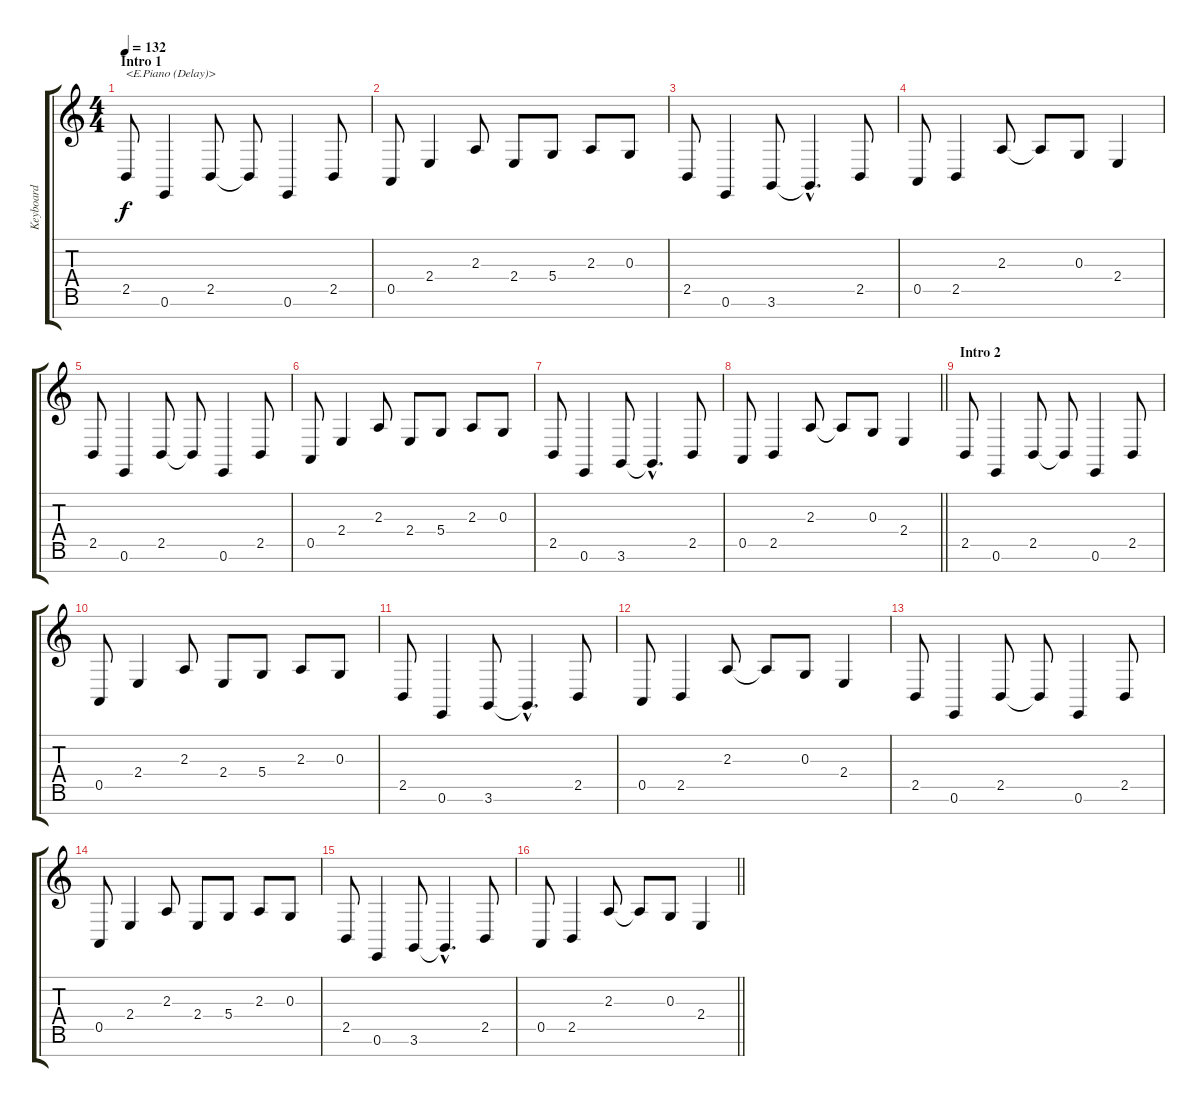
\track ("Keyboard" "Keyboard") {instrument electricpiano1}
\staff {score tabs}
\tuning (E4 B3 G3 D3 A2 E2 B1) {hide}
\ts (4 4)
\section ("" "Intro 1")
\tempo 132
\clef g2
\ks c
2.5.8{txt "<E.Piano (Delay)>" dy f instrument electricpiano1} 0.6.4 2.5.8 2.5{t}.8 0.6.4 2.5.8 |
0.5.8 2.4.4 2.3.8 2.4.8 5.4.8 2.3.8 0.3.8 |
2.5.8 0.6.4 3.6.8 3.6{hac t}.4{d} 2.5.8 |
0.5.8 2.5.4 2.3.8 2.3{t}.8 0.3.8 2.4.4 |
2.5.8 0.6.4 2.5.8 2.5{t}.8 0.6.4 2.5.8 |
0.5.8 2.4.4 2.3.8 2.4.8 5.4.8 2.3.8 0.3.8 |
2.5.8 0.6.4 3.6.8 3.6{hac t}.4{d} 2.5.8 |
\barLineRight lightlight
0.5.8 2.5.4 2.3.8 2.3{t}.8 0.3.8 2.4.4 |
\section ("" "Intro 2")
2.5.8 0.6.4 2.5.8 2.5{t}.8 0.6.4 2.5.8 |
0.5.8 2.4.4 2.3.8 2.4.8 5.4.8 2.3.8 0.3.8 |
2.5.8 0.6.4 3.6.8 3.6{hac t}.4{d} 2.5.8 |
0.5.8 2.5.4 2.3.8 2.3{t}.8 0.3.8 2.4.4 |
2.5.8 0.6.4 2.5.8 2.5{t}.8 0.6.4 2.5.8 |
0.5.8 2.4.4 2.3.8 2.4.8 5.4.8 2.3.8 0.3.8 |
2.5.8 0.6.4 3.6.8 3.6{hac t}.4{d} 2.5.8 |
\barLineRight lightlight
0.5.8 2.5.4 2.3.8 2.3{t}.8 0.3.8 2.4.4
